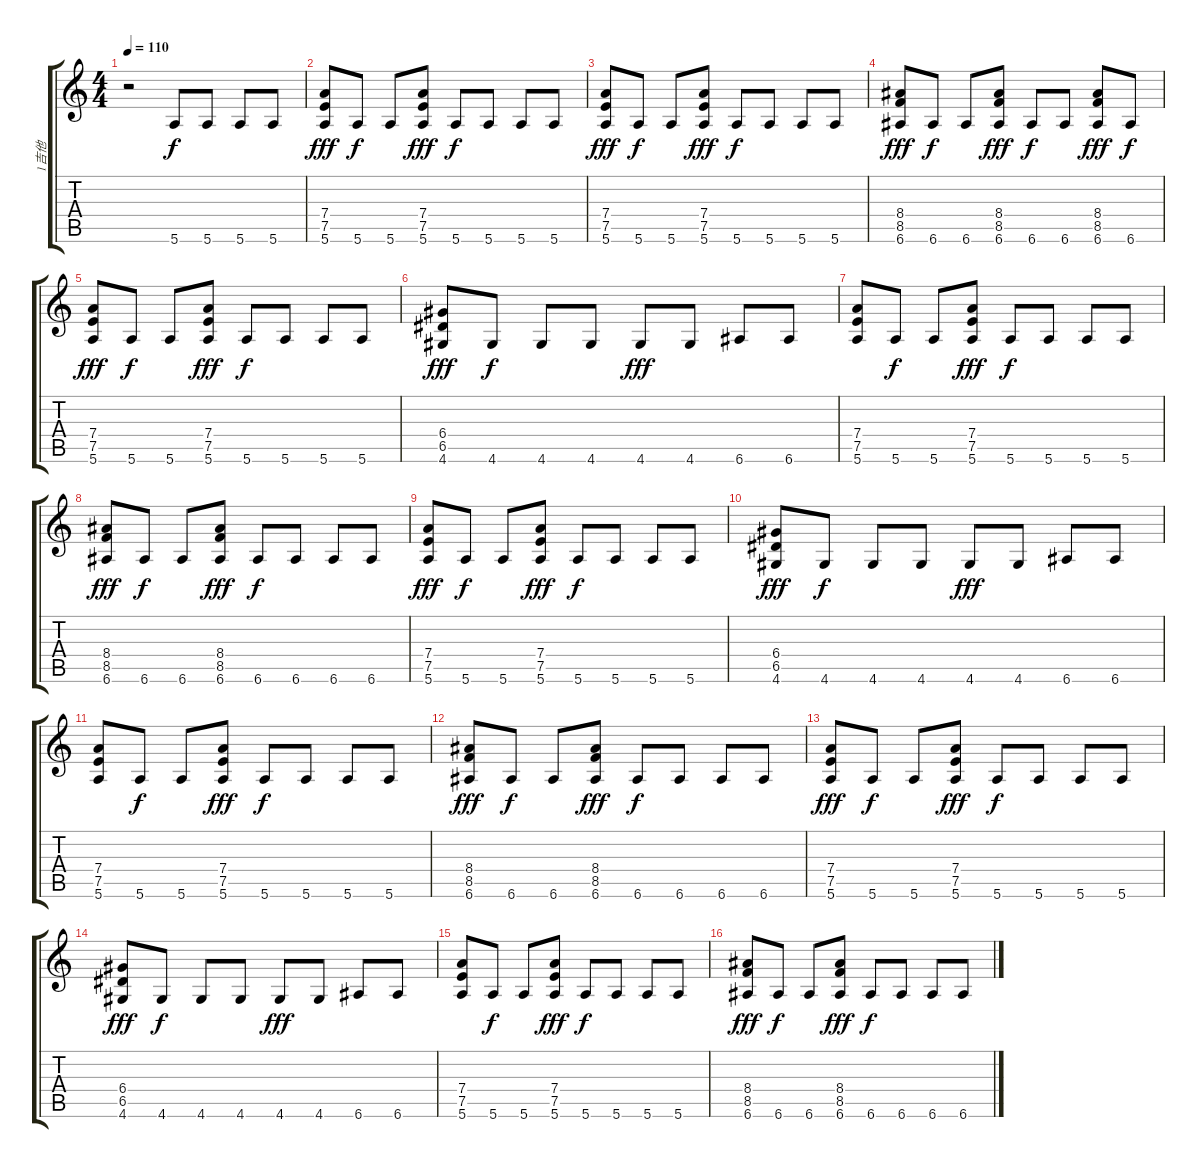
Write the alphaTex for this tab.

\track ("1吉他" "1吉他") {instrument overdrivenguitar}
\staff {score tabs}
\tuning (E4 B3 G3 D3 A2 E2) {hide}
\ts (4 4)
\tempo 110
\clef g2
\ks c
r.2{dy f instrument overdrivenguitar} 5.6.8 5.6.8 5.6.8 5.6.8 |
(7.4 7.5 5.6).8{dy fff} 5.6.8{dy f} 5.6.8 (7.4 7.5 5.6).8{dy fff} 5.6.8{dy f} 5.6.8 5.6.8 5.6.8 |
(7.4 7.5 5.6).8{dy fff} 5.6.8{dy f} 5.6.8 (7.4 7.5 5.6).8{dy fff} 5.6.8{dy f} 5.6.8 5.6.8 5.6.8 |
(8.4 8.5 6.6).8{dy fff} 6.6.8{dy f} 6.6.8 (8.4 8.5 6.6).8{dy fff} 6.6.8{dy f} 6.6.8 (8.4 8.5 6.6).8{dy fff} 6.6.8{dy f} |
(7.4 7.5 5.6).8{dy fff} 5.6.8{dy f} 5.6.8 (7.4 7.5 5.6).8{dy fff} 5.6.8{dy f} 5.6.8 5.6.8 5.6.8 |
(6.4 6.5 4.6).8{dy fff} 4.6.8{dy f} 4.6.8 4.6.8 4.6.8{dy fff} 4.6.8 6.6.8 6.6.8 |
(7.4 7.5 5.6).8 5.6.8{dy f} 5.6.8 (7.4 7.5 5.6).8{dy fff} 5.6.8{dy f} 5.6.8 5.6.8 5.6.8 |
(8.4 8.5 6.6).8{dy fff} 6.6.8{dy f} 6.6.8 (8.4 8.5 6.6).8{dy fff} 6.6.8{dy f} 6.6.8 6.6.8 6.6.8 |
(7.4 7.5 5.6).8{dy fff} 5.6.8{dy f} 5.6.8 (7.4 7.5 5.6).8{dy fff} 5.6.8{dy f} 5.6.8 5.6.8 5.6.8 |
(6.4 6.5 4.6).8{dy fff} 4.6.8{dy f} 4.6.8 4.6.8 4.6.8{dy fff} 4.6.8 6.6.8 6.6.8 |
(7.4 7.5 5.6).8 5.6.8{dy f} 5.6.8 (7.4 7.5 5.6).8{dy fff} 5.6.8{dy f} 5.6.8 5.6.8 5.6.8 |
(8.4 8.5 6.6).8{dy fff} 6.6.8{dy f} 6.6.8 (8.4 8.5 6.6).8{dy fff} 6.6.8{dy f} 6.6.8 6.6.8 6.6.8 |
(7.4 7.5 5.6).8{dy fff} 5.6.8{dy f} 5.6.8 (7.4 7.5 5.6).8{dy fff} 5.6.8{dy f} 5.6.8 5.6.8 5.6.8 |
(6.4 6.5 4.6).8{dy fff} 4.6.8{dy f} 4.6.8 4.6.8 4.6.8{dy fff} 4.6.8 6.6.8 6.6.8 |
(7.4 7.5 5.6).8 5.6.8{dy f} 5.6.8 (7.4 7.5 5.6).8{dy fff} 5.6.8{dy f} 5.6.8 5.6.8 5.6.8 |
(8.4 8.5 6.6).8{dy fff} 6.6.8{dy f} 6.6.8 (8.4 8.5 6.6).8{dy fff} 6.6.8{dy f} 6.6.8 6.6.8 6.6.8
